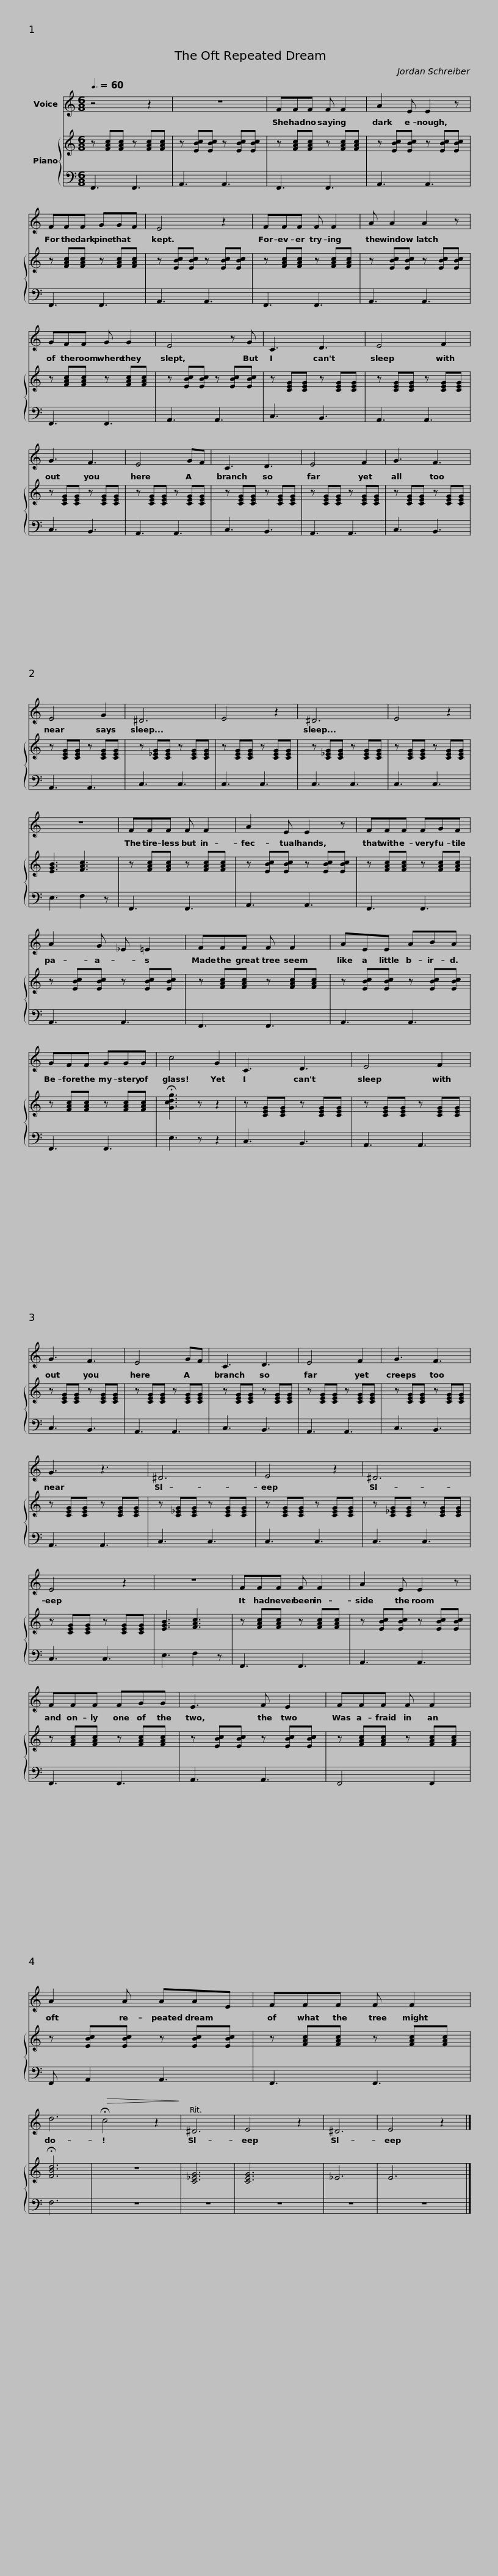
X:1
%%score 1 { 2 | 3 }
L:1/8
Q:3/8=60
M:6/8
I:linebreak $
K:C
V:1 treble
V:2 treble
V:3 bass
V:1
 z4 z2 | z6 | FFF F F2 | A2 E E2 z | FFF GGF |$ %5
 E4 z2 | FFF F F2 | A A2 A2 z | GFF G G2 |$ E4 z G | %10
 C3 D3 | E4 F2 | G3 F3 | E4 GF | C3 D3 |$ %15
 E4 F2 | G3 F3 | E4 G2 | ^D6 | E4 z2 | %20
 ^D6 |$ E4 z2 | z6 | FFF F F2 | A2 E E2 z | %25
 FFF FGF |$ A2 G _E =E2 | FFF F F2 | AEE ABA | GFF GGG |$ %30
 c4 G2 | C3 D3 | E4 F2 | G3 F3 | E4 GF | %35
 C3 D3 |$ E4 F2 | G3 F3 | G3 z3 | ^D6 | %40
 E4 z2 | ^D6 |$ E4 z2 | z6 | FFF F F2 | %45
 A2 E E2 z | FFF FGG |$ E3 F E2 | FFF F F2 | A2 A AAE | %50
 FFF F F2 | d6 |!>(! !fermata!c4 z2!>)! |$ ^D6 | E4 z2 | %55
 ^D6 | E4 z2 |] %57
V:2
 z [FAc][FAc] z [FAc][FAc] | z [EBc][EBc] z [EBc][EBc] | z [FAc][FAc] z [FAc][FAc] | z [EBc][EBc] z [EBc][EBc] | z [FAc][FAc] z [FAc][FAc] |$ %5
 z [EBc][EBc] z [EBc][EBc] | z [FAc][FAc] z [FAc][FAc] | z [EBc][EBc] z [EBc][EBc] | z [FAc][FAc] z [FAc][FAc] |$ z [EBc][EBc] z [EBc][EBc] | %10
 z [CEG][CEG] z [CEG][CEG] | z [CEG][CEG] z [CEG][CEG] | z [CEG][CEG] z [CEG][CEG] | z [CEG][CEG] z [CEG][CEG] | z [CEG][CEG] z [CEG][CEG] |$ %15
 z [CEG][CEG] z [CEG][CEG] | z [CEG][CEG] z [CEG][CEG] | z [CEG][CEG] z [CEG][CEG] | z [C_EG][CEG] z [CEG][CEG] | z [CEG][CEG] z [CEG][CEG] | %20
 z [C_EG][CEG] z [CEG][CEG] |$ z [CEG][CEG] z [CEG][CEG] | [EGB]3 [FAc]3 | z [FAc][FAc] z [FAc][FAc] | z [EBc][EBc] z [EBc][EBc] | %25
 z [FAc][FAc] z [FAc][FAc] |$ z [EBc][EBc] z [EBc][EBc] | z [FAc][FAc] z [FAc][FAc] | z [EBc][EBc] z [EBc][EBc] | z [FAc][FAc] z [FAc][FAc] |$ %30
 !fermata![Gcdg]3 z z2 | z [CEG][CEG] z [CEG][CEG] | z [CEG][CEG] z [CEG][CEG] | z [CEG][CEG] z [CEG][CEG] | z [CEG][CEG] z [CEG][CEG] | %35
 z [CEG][CEG] z [CEG][CEG] |$ z [CEG][CEG] z [CEG][CEG] | z [CEG][CEG] z [CEG][CEG] | z [CEG][CEG] z [CEG][CEG] | z [C_EG][CEG] z [CEG][CEG] | %40
 z [CEG][CEG] z [CEG][CEG] | z [C_EG][CEG] z [CEG][CEG] |$ z [CEG][CEG] z [CEG][CEG] | [EGB]3 [FAc]3 | z [FAc][FAc] z [FAc][FAc] | %45
 z [EBc][EBc] z [EBc][EBc] | z [FAc][FAc] z [FAc][FAc] |$ z [EBc][EBc] z [EBc][EBc] | z [FAc][FAc] z [FAc][FAc] | z [EBc][EBc] z [EBc][EBc] | %50
 z [FAc][FAc] z [FAc][FAc] | !fermata![FBd]6 | z6 |$ [C_EG]6 | [CEG]6 | %55
 _E6 | E6 |] %57
V:3
 F,,3 F,,3 | A,,3 A,,3 | F,,3 F,,3 | A,,3 A,,3 | F,,3 F,,3 |$ %5
 A,,3 A,,3 | F,,3 F,,3 | A,,3 A,,3 | F,,3 F,,3 |$ A,,3 A,,3 | %10
 C,3 B,,3 | A,,3 A,,3 | C,3 B,,3 | A,,3 A,,3 | C,3 B,,3 |$ %15
 A,,3 A,,3 | C,3 B,,3 | A,,3 A,,3 | C,3 C,3 | C,3 C,3 | %20
 C,3 C,3 |$ C,3 C,3 | E,3 F,2 z | F,,3 F,,3 | A,,3 A,,3 | %25
 F,,3 F,,3 |$ A,,3 A,,3 | F,,3 F,,3 | A,,3 A,,3 | F,,3 F,,3 |$ %30
 E,3 z z2 | C,3 B,,3 | A,,3 A,,3 | C,3 B,,3 | A,,3 A,,3 | %35
 C,3 B,,3 |$ A,,3 A,,3 | C,3 B,,3 | A,,3 A,,3 | C,3 C,3 | %40
 C,3 C,3 | C,3 C,3 |$ C,3 C,3 | E,3 F,2 z | F,,3 F,,3 | %45
 A,,3 A,,3 | F,,3 F,,3 |$ A,,3 A,,3 | F,,4 F,,2 | F,, A,,2 A,,3 | %50
 F,,3 F,,3 | F,6 | z6 |$ z6 | z6 | %55
 z6 | z6 |] %57
